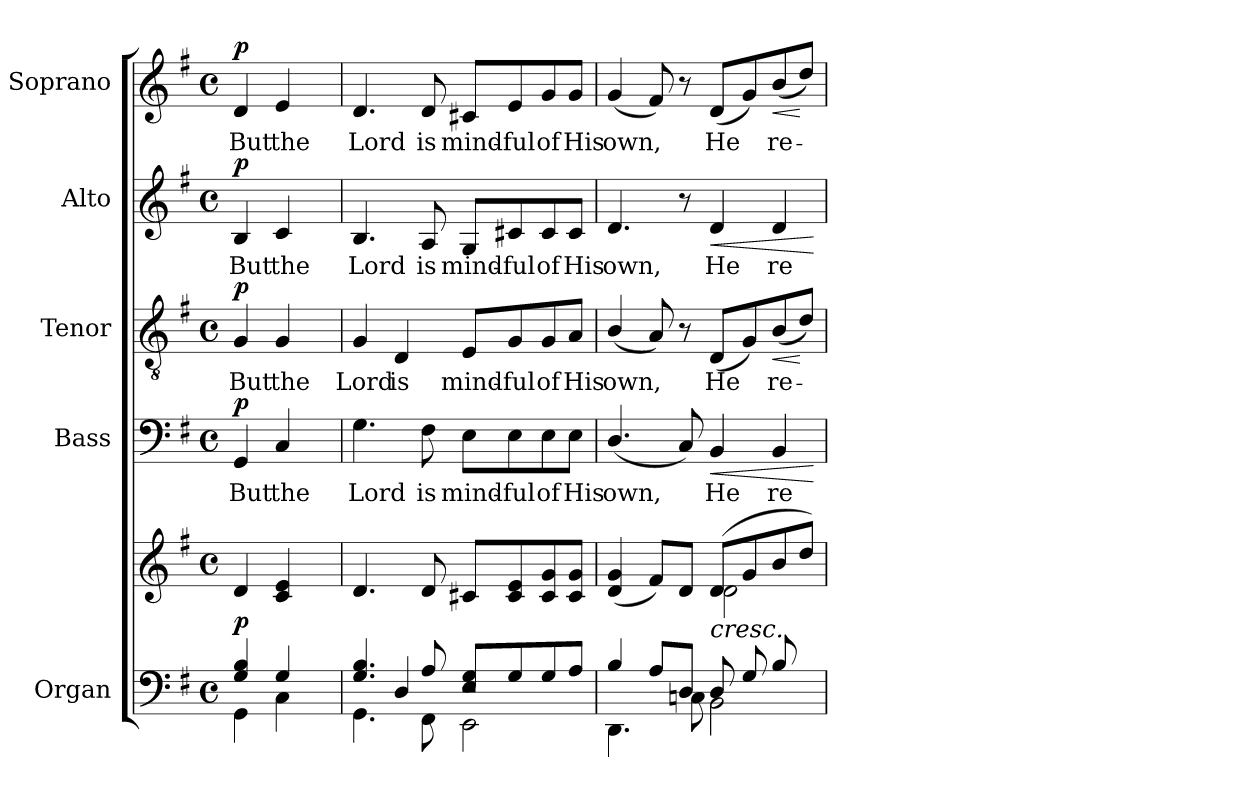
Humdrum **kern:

**kern	**kern	**dynam	**kern	**text	**dynam	**kern	**text	**dynam	**kern	**text	**dynam	**kern	**text	**dynam
*part5	*part5	*part5	*part4	*part4	*part4	*part3	*part3	*part3	*part2	*part2	*part2	*part1	*part1	*part1
*staff6	*staff5	*staff5/6	*staff4	*staff4	*staff4	*staff3	*staff3	*staff3	*staff2	*staff2	*staff2	*staff1	*staff1	*staff1
*I"Organ	*	*	*I"Bass	*	*	*I"Tenor	*	*	*I"Alto	*	*	*I"Soprano	*	*
*I'Org.	*	*	*I'B.	*	*	*I'T.	*	*	*I'A.	*	*	*I'S.	*	*
!!LO:PB:g=z
*clefF4	*clefG2	*	*clefF4	*	*	*clefGv2	*	*	*clefG2	*	*	*clefG2	*	*
*	*	*	*	*	*	*ITrd7c12	*	*	*	*	*	*	*	*
*k[f#]	*k[f#]	*	*k[f#]	*	*	*k[f#]	*	*	*k[f#]	*	*	*k[f#]	*	*
*G:	*G:	*	*G:	*	*	*G:	*	*	*G:	*	*	*G:	*	*
*M4/4	*M4/4	*	*M4/4	*	*	*M4/4	*	*	*M4/4	*	*	*M4/4	*	*
*met(c)	*met(c)	*	*met(c)	*	*	*met(c)	*	*	*met(c)	*	*	*met(c)	*	*
=1	=1	=1	=1	=1	=1	=1	=1	=1	=1	=1	=1	=1	=1	=1
*^	*	*	*	*	*	*	*	*	*	*	*	*	*	*
!	!	!	!	!	!LO:LY:b:color=#000000	!	!	!	!	!	!	!	!	!	!
!	!	!	!	!	!	!	!	!LO:LY:b:color=#000000	!	!	!	!	!	!	!
!	!	!	!	!	!	!	!	!	!	!	!LO:LY:b:color=#000000	!	!	!	!
!	!	!	!	!	!	!	!	!	!	!	!	!	!LO:TX:a:B:t=Andantino	!	!
!	!	!LO:TX:a:B:t=Andantino	!	!	!	!	!	!	!	!	!	!	!	!	!
!	!	!	!	!	!	!	!	!	!	!	!	!	!	!LO:LY:b:color=#000000	!
*	*	*^	*	*	*	*	*	*	*	*	*	*	*^	*	*
4Gi/ 4Bi	4GGi\	4di/	4ryy	p	4GGi/	But	p	4GGi/	But	p	4Bi/	But	p	4di/	4ryy	But	p
!	!	!	!	!	!	!LO:LY:b:color=#000000	!	!	!	!	!	!	!	!	!	!	!
!	!	!	!	!	!	!	!	!	!LO:LY:b:color=#000000	!	!	!	!	!	!	!	!
!	!	!	!	!	!	!	!	!	!	!	!	!LO:LY:b:color=#000000	!	!	!	!	!
!	!	!	!	!	!	!	!	!	!	!	!	!	!	!	!	!LO:LY:b:color=#000000	!
4Gi/	4Ci\	4ci/ 4ei	32..ryy	.	4Ci/	the	.	4GGi/	the	.	4ci/	the	.	4ei/	32..ryy	the	.
*	*	*MM66	*	*	*	*	*	*	*	*	*	*	*	*MM66	*	*	*
.	.	.	8ryy	.	.	.	.	.	.	.	.	.	.	.	8ryy	.	.
.	.	.	16ryy	.	.	.	.	.	.	.	.	.	.	.	16ryy	.	.
.	.	.	128ryy	.	.	.	.	.	.	.	.	.	.	.	128ryy	.	.
*	*	*v	*v	*	*	*	*	*	*	*	*	*	*	*v	*v	*	*
=2	=2	=2	=2	=2	=2	=2	=2	=2	=2	=2	=2	=2	=2	=2	=2
*	*^	*	*	*	*	*	*	*	*	*	*	*	*	*	*
*	*	*	*^	*	*	*	*	*	*	*	*	*	*	*^	*	*
!	!	!	!	!	!	!	!LO:LY:b:color=#000000	!	!	!	!	!	!	!	!	!	!	!
*	*	*	*v	*v	*	*	*	*	*	*	*	*	*	*	*v	*v	*	*
*	*	*	*^	*	*	*	*	*	*	*	*	*	*	*^	*	*
!	!	!	!	!	!	!	!	!	!	!LO:LY:b:color=#000000	!	!	!	!	!	!	!	!
*	*	*	*v	*v	*	*	*	*	*	*	*	*	*	*	*v	*v	*	*
*	*	*	*^	*	*	*	*	*	*	*	*	*	*	*^	*	*
!	!	!	!	!	!	!	!	!	!	!	!	!	!LO:LY:b:color=#000000	!	!	!	!	!
*	*	*	*v	*v	*	*	*	*	*	*	*	*	*	*	*v	*v	*	*
*	*	*	*^	*	*	*	*	*	*	*	*	*	*	*^	*	*
!	!	!	!	!	!	!	!	!	!	!	!	!	!	!	!	!	!LO:LY:b:color=#000000	!
*	*	*	*v	*v	*	*	*	*	*	*	*	*	*	*	*v	*v	*	*
4.Gi/ 4.Bi	4.GGi\	4ryy	4.di/	.	4.Gi\	Lord	.	4GGi/	Lord	.	4.Bi/	Lord	.	4.di/	Lord	.
!	!	!	!	!	!	!	!	!	!LO:LY:b:color=#000000	!	!	!	!	!	!	!
.	.	4Di/	.	.	.	.	.	4DDi/	is	.	.	.	.	.	.	.
!	!	!	!	!	!	!LO:LY:b:color=#000000	!	!	!	!	!	!	!	!	!	!
!	!	!	!	!	!	!	!	!	!	!	!	!LO:LY:b:color=#000000	!	!	!	!
!	!	!	!	!	!	!	!	!	!	!	!	!	!	!	!LO:LY:b:color=#000000	!
8Ai/	8FF#i\	.	8di/	.	8F#i\	is	.	.	.	.	8Ai/	is	.	8di/	is	.
!	!	!	!	!	!	!LO:LY:b:color=#000000	!	!	!	!	!	!	!	!	!	!
!	!	!	!	!	!	!	!	!	!LO:LY:b:color=#000000	!	!	!	!	!	!	!
!	!	!	!	!	!	!	!	!	!	!	!	!LO:LY:b:color=#000000	!	!	!	!
!	!	!	!	!	!	!	!	!	!	!	!	!	!	!	!LO:LY:b:color=#000000	!
8Ei/ 8GiL	2EEi\	2r	8c#Xi/L	.	8Ei\L	mind-	.	8EEi/L	mind-	.	8Gi/L	mind-	.	8c#Xi/L	mind-	.
!	!	!	!	!	!	!LO:LY:b:color=#000000	!	!	!	!	!	!	!	!	!	!
!	!	!	!	!	!	!	!	!	!LO:LY:b:color=#000000	!	!	!	!	!	!	!
!	!	!	!	!	!	!	!	!	!	!	!	!LO:LY:b:color=#000000	!	!	!	!
!	!	!	!	!	!	!	!	!	!	!	!	!	!	!	!LO:LY:b:color=#000000	!
8Gi/	.	.	8c#i/ 8ei	.	8Ei\	-ful	.	8GGi/	-ful	.	8c#Xi/	-ful	.	8ei/	-ful	.
!	!	!	!	!	!	!LO:LY:b:color=#000000	!	!	!	!	!	!	!	!	!	!
!	!	!	!	!	!	!	!	!	!LO:LY:b:color=#000000	!	!	!	!	!	!	!
!	!	!	!	!	!	!	!	!	!	!	!	!LO:LY:b:color=#000000	!	!	!	!
!	!	!	!	!	!	!	!	!	!	!	!	!	!	!	!LO:LY:b:color=#000000	!
8Gi/	.	.	8c#i/ 8gi	.	8Ei\	of	.	8GGi/	of	.	8c#i/	of	.	8gi/	of	.
!	!	!	!	!	!	!LO:LY:b:color=#000000	!	!	!	!	!	!	!	!	!	!
!	!	!	!	!	!	!	!	!	!LO:LY:b:color=#000000	!	!	!	!	!	!	!
!	!	!	!	!	!	!	!	!	!	!	!	!LO:LY:b:color=#000000	!	!	!	!
!	!	!	!	!	!	!	!	!	!	!	!	!	!	!	!LO:LY:b:color=#000000	!
8Ai/J	.	.	8c#i/ 8giJ	.	8Ei\J	His	.	8AAi/J	His	.	8c#i/J	His	.	8gi/J	His	.
*	*v	*v	*	*	*	*	*	*	*	*	*	*	*	*	*	*
=3	=3	=3	=3	=3	=3	=3	=3	=3	=3	=3	=3	=3	=3	=3	=3
*	*	*^	*	*	*	*	*	*	*	*	*	*	*	*	*
*	*	*	*^	*	*	*	*	*	*	*	*	*	*	*	*	*
!	!	!	!	!	!	!	!LO:LY:b:color=#000000	!	!	!	!	!	!	!	!	!	!
!	!	!	!	!	!	!	!	!	!	!LO:LY:b:color=#000000	!	!	!	!	!	!	!
!	!	!	!	!	!	!	!	!	!	!	!	!	!LO:LY:b:color=#000000	!	!	!	!
!	!	!	!	!	!	!	!	!	!	!	!	!	!	!	!	!LO:LY:b:color=#000000	!
4Bi/	4.DDi\	(4di/ 4gi	2ryy	2..ryy	.	(4.Di/	own,	.	(4BBi/	own,	.	4.di/	own,	.	(4gi/	own,	.
8Ai/L	.	8f#i/L)	.	.	[	.	.	.	8AAi/)	.	.	.	.	.	8f#i/)	.	.
8Di/J	8Cni\	8di/J	.	.	.	8Ci/)	.	.	8r	.	.	8r	.	.	8r	.	.
!	!	!	!	!	!LO:HP:b	!	!	!	!	!	!	!	!	!	!	!	!
!	!	!	!	!	!	!	!LO:LY:b:color=#000000	!LO:HP:b	!	!	!	!	!	!	!	!	!
!	!	!	!	!	!	!	!	!	!	!LO:LY:b:color=#000000	!	!	!	!	!	!	!
!	!	!	!	!	!	!	!	!	!	!	!	!	!LO:LY:b:color=#000000	!LO:HP:b	!	!	!
!	!	!	!	!	!	!	!	!	!	!	!	!	!	!	!	!LO:LY:b:color=#000000	!
8Di/L	2BBi\	(8di/L	2di\	.	<	4BBi/	He	<	(8DDi/L	He	.	4di/	He	<	(8di/L	He	.
8Gi/	.	8gi/	.	.	.	.	.	.	8GGi/)	.	.	.	.	.	8gi/)	.	.
!	!	!	!	!	!	!	!LO:LY:b:color=#000000	!	!	!	!	!	!	!	!	!	!
!	!	!	!	!	!	!	!	!	!	!LO:LY:b:color=#000000	!LO:HP:b	!	!	!	!	!	!
!	!	!	!	!	!	!	!	!	!	!	!	!	!LO:LY:b:color=#000000	!	!	!	!
!	!	!	!	!	!	!	!	!	!	!	!	!	!	!	!	!LO:LY:b:color=#000000	!LO:HP:b
8Bi/	.	8bi/	.	.	.	4BBi/	re-	.	(8BBi/	re-	<	4di/	re-	.	(8bi/	re-	<
8ryy	.	8ddi/J)	.	8di\J	.	.	.	.	8Di/J)	.	[	.	.	.	8ddi/J)	.	[
*v	*v	*	*	*	*	*	*	*	*	*	*	*	*	*	*	*	*
*	*v	*v	*v	*	*	*	*	*	*	*	*	*	*	*	*	*
.	.	.	.	.	[	.	.	.	.	.	[	.	.	.
=	=	=	=	=	=	=	=	=	=	=	=	=	=	=
*-	*-	*-	*-	*-	*-	*-	*-	*-	*-	*-	*-	*-	*-	*-
